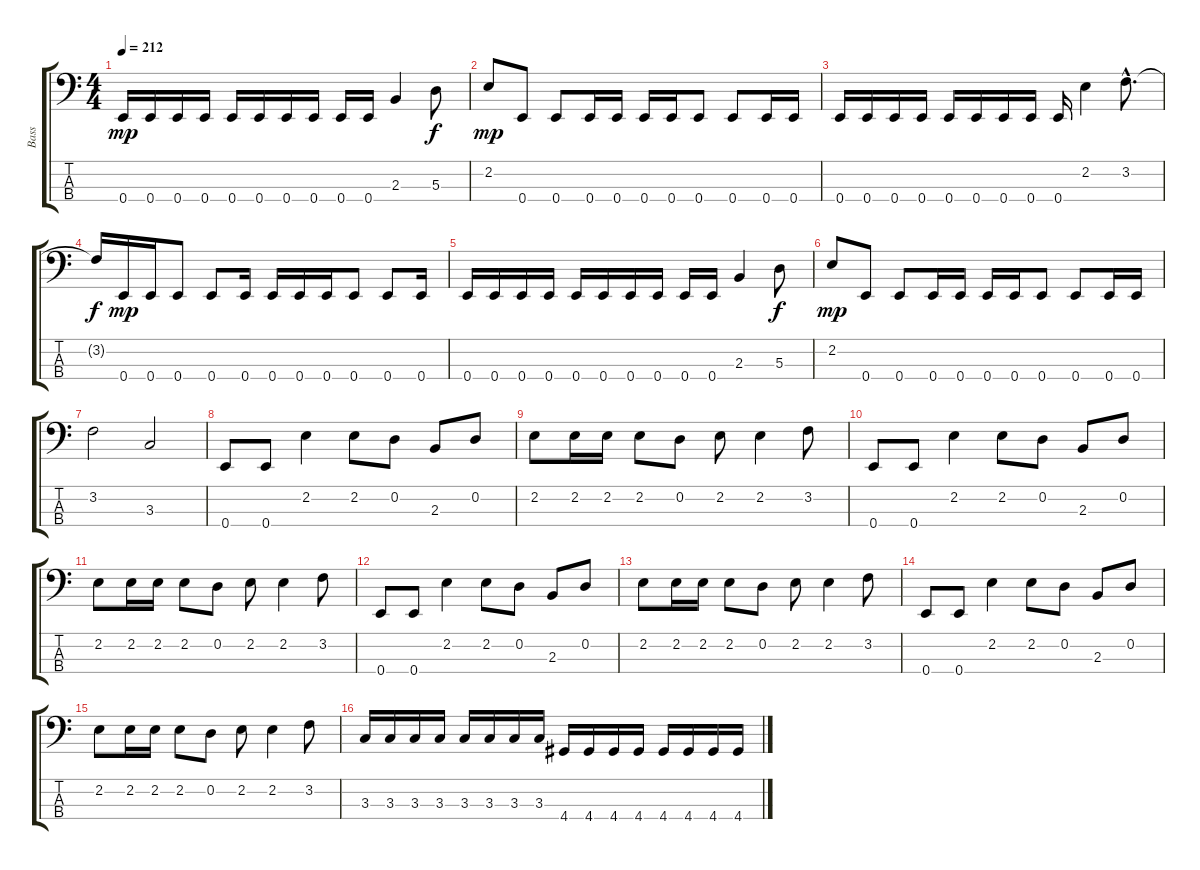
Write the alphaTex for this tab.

\track ("Bass" "Bass") {instrument electricbassfinger}
\staff {score tabs}
\tuning (G2 D2 A1 E1) {hide}
\ts (4 4)
\tempo 212
\clef f4
\ks c
0.4.16{dy mp} 0.4.16 0.4.16 0.4.16 0.4.16 0.4.16 0.4.16 0.4.16 0.4.16 0.4.16 2.3.4 5.3.8{dy f} |
2.2.8{dy mp} 0.4.8 0.4.8 0.4.16 0.4.16 0.4.16 0.4.16 0.4.8 0.4.8 0.4.16 0.4.16 |
0.4.16 0.4.16 0.4.16 0.4.16 0.4.16 0.4.16 0.4.16 0.4.16 0.4.16 2.2.4 3.2{hac}.8{d} |
3.2{t}.16{dy f} 0.4.16{dy mp} 0.4.16 0.4.8 0.4.8 0.4.16 0.4.16 0.4.16 0.4.16 0.4.8 0.4.8 0.4.16 |
0.4.16 0.4.16 0.4.16 0.4.16 0.4.16 0.4.16 0.4.16 0.4.16 0.4.16 0.4.16 2.3.4 5.3.8{dy f} |
2.2.8{dy mp} 0.4.8 0.4.8 0.4.16 0.4.16 0.4.16 0.4.16 0.4.8 0.4.8 0.4.16 0.4.16 |
3.2.2 3.3.2 |
0.4.8 0.4.8 2.2.4 2.2.8 0.2.8 2.3.8 0.2.8 |
2.2.8 2.2.16 2.2.16 2.2.8 0.2.8 2.2.8 2.2.4 3.2.8 |
0.4.8 0.4.8 2.2.4 2.2.8 0.2.8 2.3.8 0.2.8 |
2.2.8 2.2.16 2.2.16 2.2.8 0.2.8 2.2.8 2.2.4 3.2.8 |
0.4.8 0.4.8 2.2.4 2.2.8 0.2.8 2.3.8 0.2.8 |
2.2.8 2.2.16 2.2.16 2.2.8 0.2.8 2.2.8 2.2.4 3.2.8 |
0.4.8 0.4.8 2.2.4 2.2.8 0.2.8 2.3.8 0.2.8 |
2.2.8 2.2.16 2.2.16 2.2.8 0.2.8 2.2.8 2.2.4 3.2.8 |
3.3.16 3.3.16 3.3.16 3.3.16 3.3.16 3.3.16 3.3.16 3.3.16 4.4.16 4.4.16 4.4.16 4.4.16 4.4.16 4.4.16 4.4.16 4.4.16
